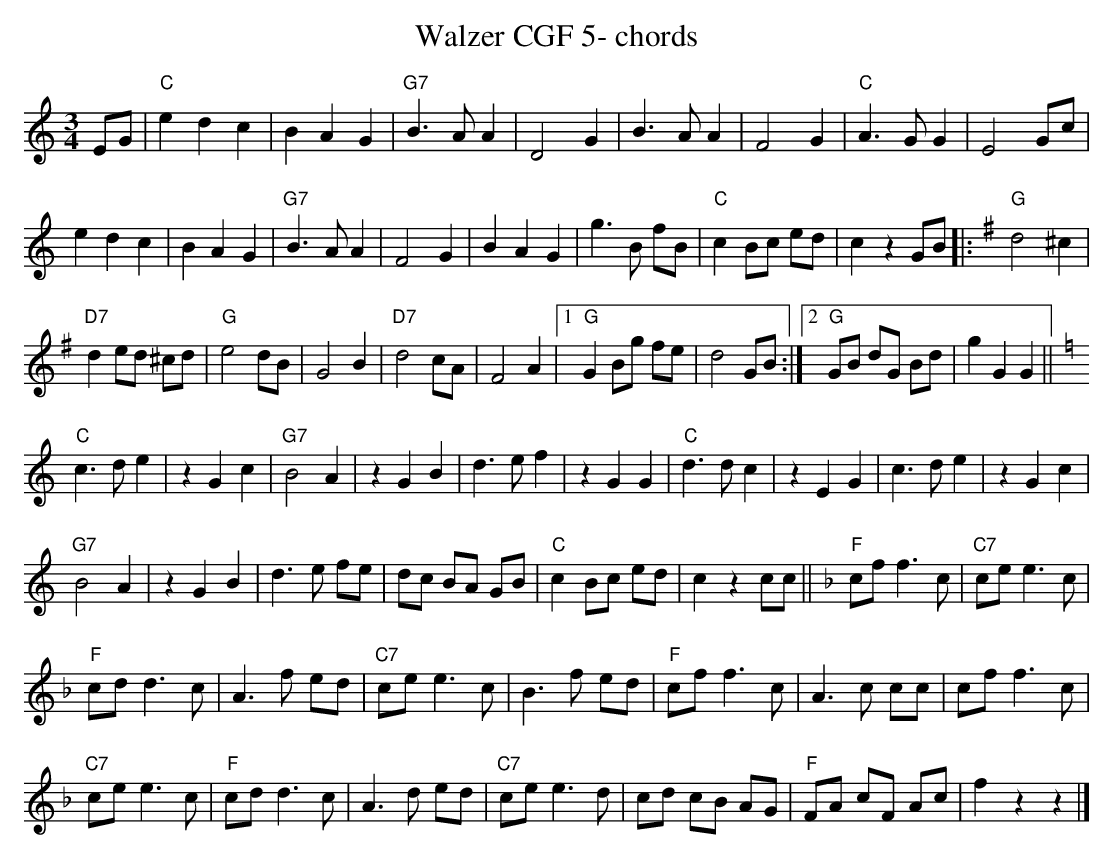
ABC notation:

X:1
T:Walzer CGF 5- chords
M:3/4
L:1/8
K:Cmaj%%MIDI gchordon
EG | "C"e2d2c2 | B2A2G2 | "G7"B3AA2 | D4G2 | B3AA2 | F4G2 | "C"A3GG2 | E4Gc |
e2d2c2 | B2A2G2 | "G7"B3AA2 | F4G2 | B2A2G2 | g3B fB | "C"c2 Bc ed | c2z2GB |: [K:Gmaj] "G"d4^c2 |
"D7"d2ed ^cd | "G"e4dB | G4B2 | "D7"d4cA | F4A2 |1 "G"G2 Bg fe | d4GB :|2 "G"GB dG Bd | g2G2G2 || [K:Cmaj]
"C"c3de2 | z2G2c2 | "G7"B4A2 | z2G2B2 | d3ef2 | z2G2G2 | "C"d3dc2 | z2E2G2 | c3de2 | z2G2c2 |
"G7"B4A2 | z2G2B2 | d3e fe | dc BA GB | "C"c2Bc ed | c2z2cc || [K:Fmaj] "F"cff3c | "C7"cee3c |
"F"cdd3c | A3f ed | "C7"cee3c | B3f ed | "F"cff3c | A3c cc | cff3c |
"C7"cee3c | "F"cdd3c | A3d ed | "C7"ce e3d | cd cB AG | "F"FA cF Ac | f2z2z2 |]
